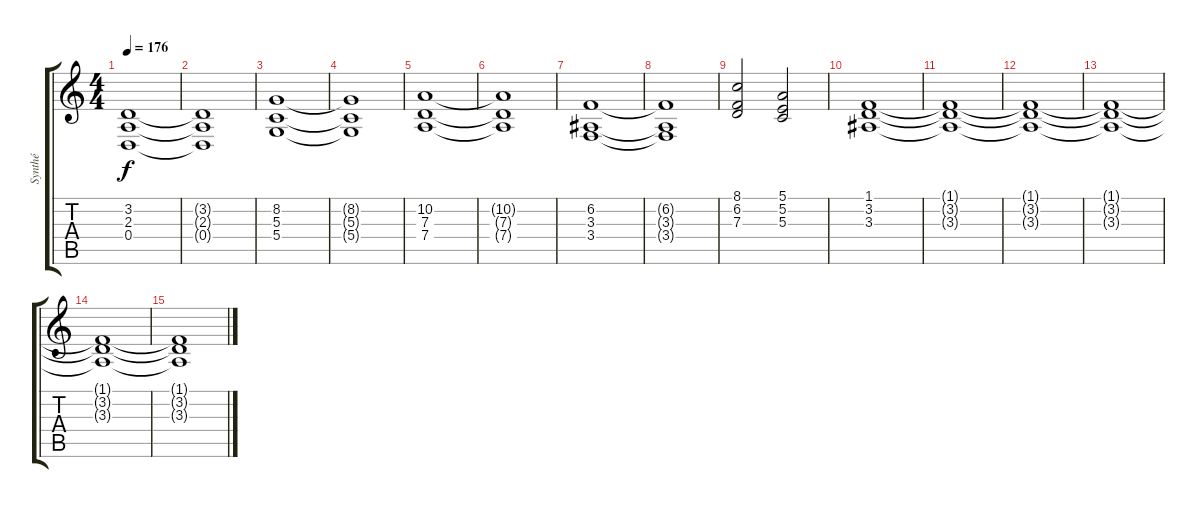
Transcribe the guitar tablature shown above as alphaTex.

\track ("Synthé" "Synthé") {instrument synthstrings1}
\staff {score tabs}
\tuning (E4 B3 G3 D3 A2 E2) {hide}
\ts (4 4)
\tempo 176
\clef g2
\ks c
(3.2 2.3 0.4).1{dy f} |
(3.2{t} 2.3{t} 0.4{t}).1 |
(8.2 5.3 5.4).1 |
(8.2{t} 5.3{t} 5.4{t}).1 |
(10.2 7.3 7.4).1 |
(10.2{t} 7.3{t} 7.4{t}).1 |
(6.2 3.3 3.4).1 |
(6.2{t} 3.3{t} 3.4{t}).1 |
(8.1 6.2 7.3).2 (5.1 5.2 5.3).2 |
(1.1 3.2 3.3).1 |
(1.1{t} 3.2{t} 3.3{t}).1 |
(1.1{t} 3.2{t} 3.3{t}).1 |
(1.1{t} 3.2{t} 3.3{t}).1 |
(1.1{t} 3.2{t} 3.3{t}).1 |
(1.1{t} 3.2{t} 3.3{t}).1
